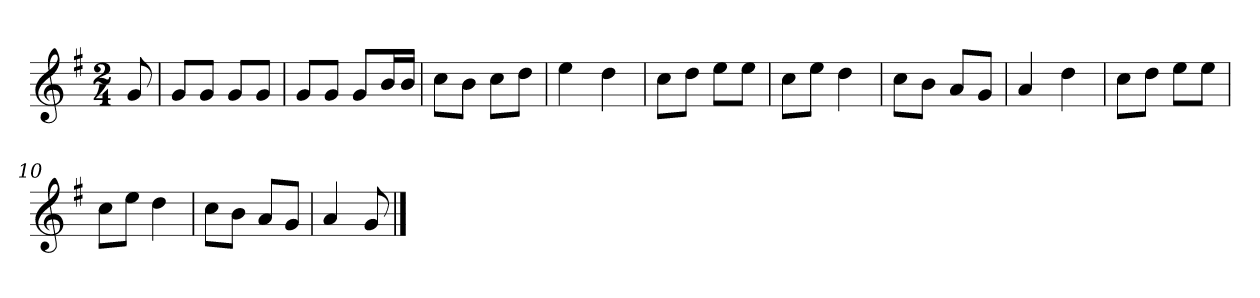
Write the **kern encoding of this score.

**kern
*part1
*staff1
*k[f#]
*M2/4
*MM120
=
8g
=1
8gL
8gJ
8gL
8gJ
=2
8gL
8gJ
8gL
16bL
16bJJ
=3
8ccL
8bJ
8ccL
8ddJ
=4
4ee
4dd
=5
8ccL
8ddJ
8eeL
8eeJ
=6
8ccL
8eeJ
4dd
=7
8ccL
8bJ
8aL
8gJ
=8
4a
4dd
=9
8ccL
8ddJ
8eeL
8eeJ
=10
8ccL
8eeJ
4dd
=11
8ccL
8bJ
8aL
8gJ
=12
4a
8g
==
*-
